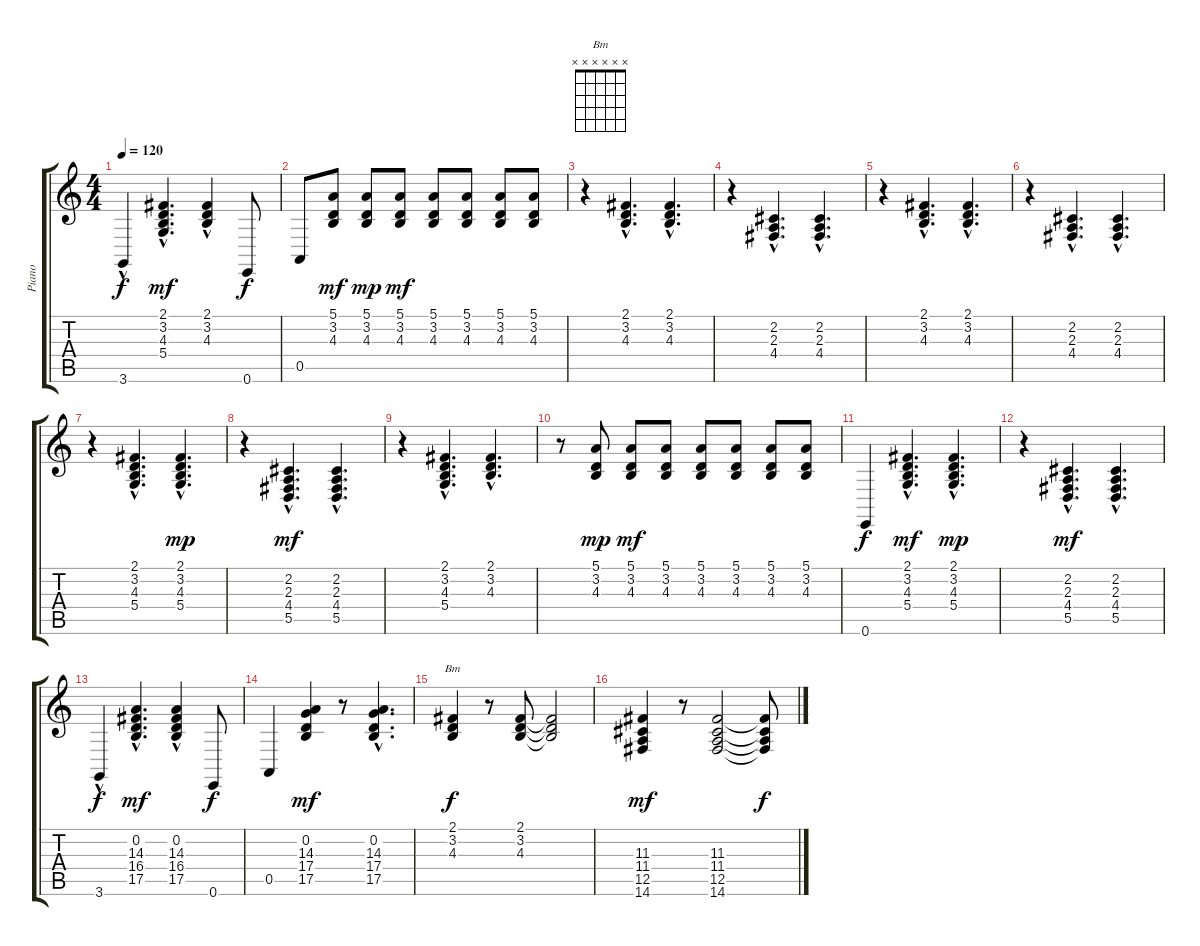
\track ("Piano" "Piano") {instrument acousticgrandpiano}
\staff {score tabs}
\tuning (E4 B3 G3 D3 A2 E2) {hide}
\chord ("Bm" x x x x x x) {firstfret 0}
\ts (4 4)
\tempo 120
\clef g2
\ks c
3.6{hac}.4{dy f} (2.1{hac} 3.2{hac} 4.3{hac} 5.4{hac}).4{d dy mf} (2.1{hac} 3.2{hac} 4.3{hac}).4 0.6.8{dy f} |
0.5.8 (5.1 3.2 4.3).8{dy mf} (5.1 3.2 4.3).8{dy mp} (5.1 3.2 4.3).8{dy mf} (5.1 3.2 4.3).8 (5.1 3.2 4.3).8 (5.1 3.2 4.3).8 (5.1 3.2 4.3).8 |
r.4 (2.1{hac} 3.2{hac} 4.3{hac}).4{d} (2.1{hac} 3.2{hac} 4.3{hac}).4{d} |
r.4 (2.2{hac} 2.3 4.4{hac}).4{d} (2.2{hac} 2.3{hac} 4.4{hac}).4{d} |
r.4 (2.1{hac} 3.2{hac} 4.3{hac}).4{d} (2.1{hac} 3.2{hac} 4.3{hac}).4{d} |
r.4 (2.2{hac} 2.3 4.4{hac}).4{d} (2.2{hac} 2.3{hac} 4.4{hac}).4{d} |
r.4 (2.1{hac} 3.2{hac} 4.3{hac} 5.4{hac}).4{d} (2.1{hac} 3.2{hac} 4.3{hac} 5.4{hac}).4{d dy mp} |
r.4 (2.2{hac} 2.3 4.4{hac} 5.5{hac}).4{d dy mf} (2.2{hac} 2.3{hac} 4.4{hac} 5.5{hac}).4{d} |
r.4 (2.1{hac} 3.2{hac} 4.3{hac} 5.4{hac}).4{d} (2.1{hac} 3.2{hac} 4.3{hac}).4{d} |
r.8 (5.1 3.2 4.3).8{dy mp} (5.1 3.2 4.3).8{dy mf} (5.1 3.2 4.3).8 (5.1 3.2 4.3).8 (5.1 3.2 4.3).8 (5.1 3.2 4.3).8 (5.1 3.2 4.3).8 |
0.6.4{dy f} (2.1{hac} 3.2{hac} 4.3{hac} 5.4{hac}).4{d dy mf} (2.1{hac} 3.2{hac} 4.3{hac} 5.4{hac}).4{d dy mp} |
r.4 (2.2{hac} 2.3 4.4{hac} 5.5{hac}).4{d dy mf} (2.2{hac} 2.3{hac} 4.4{hac} 5.5{hac}).4{d} |
3.6{hac}.4{dy f} (0.2{hac} 14.3{hac} 16.4{hac} 17.5{hac}).4{d dy mf} (0.2{hac} 14.3{hac} 16.4{hac} 17.5{hac}).4 0.6.8{dy f} |
0.5.4 (0.2 14.3 17.4 17.5).4{dy mf} r.8 (0.2{hac} 14.3{hac} 17.4{hac} 17.5{hac}).4{d} |
(2.1 3.2 4.3).4{ch "Bm" dy f} r.8 (2.1 3.2 4.3).8 (2.1{t} 3.2{t} 4.3{t}).2 |
(11.3 11.4 12.5 14.6).4{dy mf} r.8 (11.3 11.4 12.5 14.6).2 (11.3{t} 11.4{t} 12.5{t} 14.6{t}).8{dy f}
